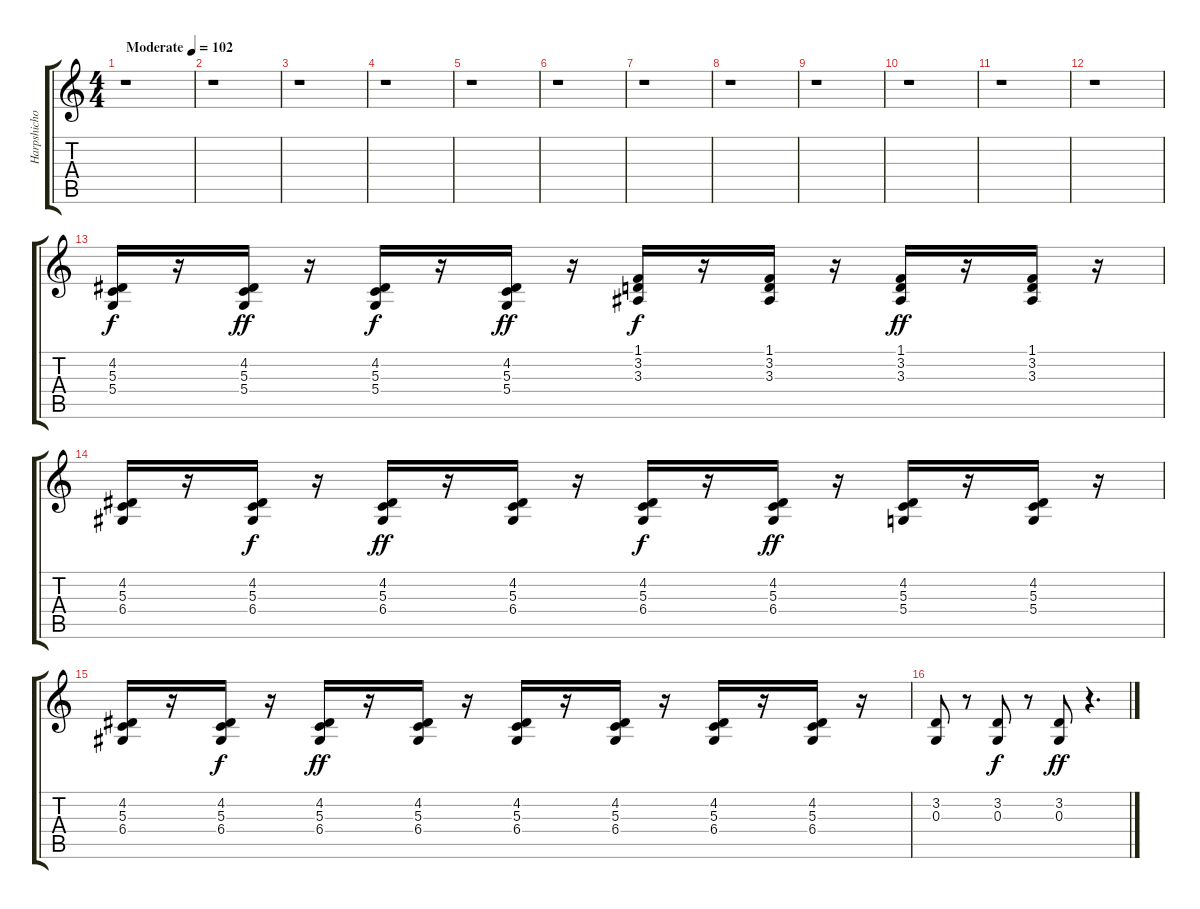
\track ("Harpshichord" "Harpshicho") {instrument harpsichord}
\staff {score tabs}
\tuning (E4 B3 G3 D3 A2 E2) {hide}
\ts (4 4)
\tempo (102 "Moderate")
\clef g2
\ks c
r.1{dy f instrument harpsichord} |
r.1 |
r.1 |
r.1 |
r.1 |
r.1 |
r.1 |
r.1 |
r.1 |
r.1 |
r.1 |
r.1 |
(4.2 5.3 5.4).16{instrument harpsichord} r.16 (4.2 5.3 5.4).16{dy ff} r.16 (4.2 5.3 5.4).16{dy f} r.16 (4.2 5.3 5.4).16{dy ff} r.16 (1.1 3.2 3.3).16{dy f} r.16 (1.1 3.2 3.3).16 r.16 (1.1 3.2 3.3).16{dy ff} r.16 (1.1 3.2 3.3).16 r.16 |
(4.2 5.3 6.4).16 r.16 (4.2 5.3 6.4).16{dy f} r.16 (4.2 5.3 6.4).16{dy ff} r.16 (4.2 5.3 6.4).16 r.16 (4.2 5.3 6.4).16{dy f} r.16 (4.2 5.3 6.4).16{dy ff} r.16 (4.2 5.3 5.4).16 r.16 (4.2 5.3 5.4).16 r.16 |
(4.2 5.3 6.4).16 r.16 (4.2 5.3 6.4).16{dy f} r.16 (4.2 5.3 6.4).16{dy ff} r.16 (4.2 5.3 6.4).16 r.16 (4.2 5.3 6.4).16 r.16 (4.2 5.3 6.4).16 r.16 (4.2 5.3 6.4).16 r.16 (4.2 5.3 6.4).16 r.16 |
(3.2 0.3).8 r.8 (3.2 0.3).8{dy f} r.8 (3.2 0.3).8{dy ff} r.4{d}
